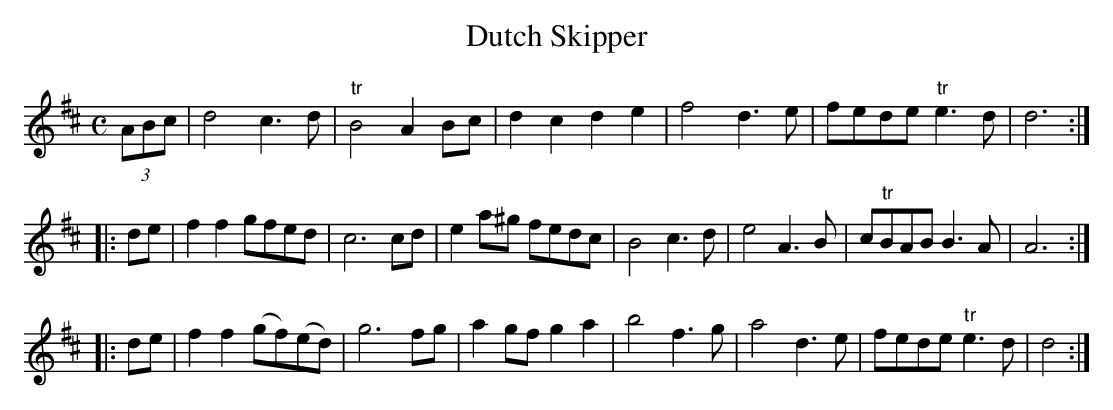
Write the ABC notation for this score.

X:1
T:Dutch Skipper
M:C
K:D
(3ABc|\
d4 c3d| "tr"B4 A2Bc| d2c2 d2e2| f4 d3e| fede "tr"e3d| d6:|
|:de|\
f2f2 gfed| c6 cd| e2a^g fedc| B4 c3d| e4 A3B| c"tr"BAB B3A| A6:|
|:de|\
f2f2 (gf)(ed)| g6 fg| a2gf g2a2| b4 f3g| a4 d3e| fede "tr"e3d| d4:|
